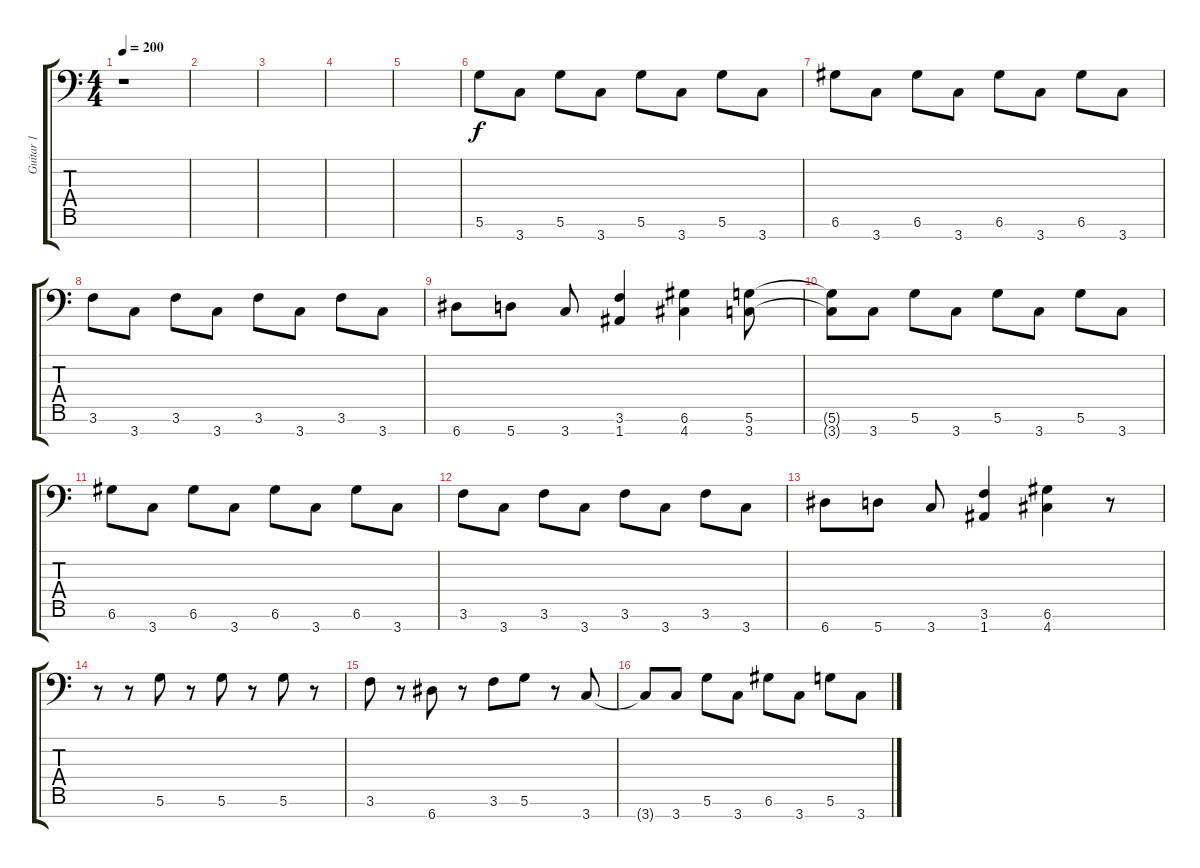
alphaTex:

\track ("Guitar 1" "Guitar 1") {instrument distortionguitar}
\staff {score tabs}
\tuning (D4 A3 F3 C3 G2 D2 A1) {hide}
\ts (4 4)
\tempo 200
\clef f4
\ks c
r.1{dy f} |
|
|
|
|
5.6.8 3.7.8 5.6.8 3.7.8 5.6.8 3.7.8 5.6.8 3.7.8 |
6.6.8 3.7.8 6.6.8 3.7.8 6.6.8 3.7.8 6.6.8 3.7.8 |
3.6.8 3.7.8 3.6.8 3.7.8 3.6.8 3.7.8 3.6.8 3.7.8 |
6.7.8 5.7.8 3.7.8 (3.6 1.7).4 (6.6 4.7).4 (5.6 3.7).8 |
(5.6{t} 3.7{t}).8 3.7.8 5.6.8 3.7.8 5.6.8 3.7.8 5.6.8 3.7.8 |
6.6.8 3.7.8 6.6.8 3.7.8 6.6.8 3.7.8 6.6.8 3.7.8 |
3.6.8 3.7.8 3.6.8 3.7.8 3.6.8 3.7.8 3.6.8 3.7.8 |
6.7.8 5.7.8 3.7.8 (3.6 1.7).4 (6.6 4.7).4 r.8 |
r.8 r.8 5.6.8 r.8 5.6.8 r.8 5.6.8 r.8 |
3.6.8 r.8 6.7.8 r.8 3.6.8 5.6.8 r.8 3.7.8 |
3.7{t}.8 3.7.8 5.6.8 3.7.8 6.6.8 3.7.8 5.6.8 3.7.8
